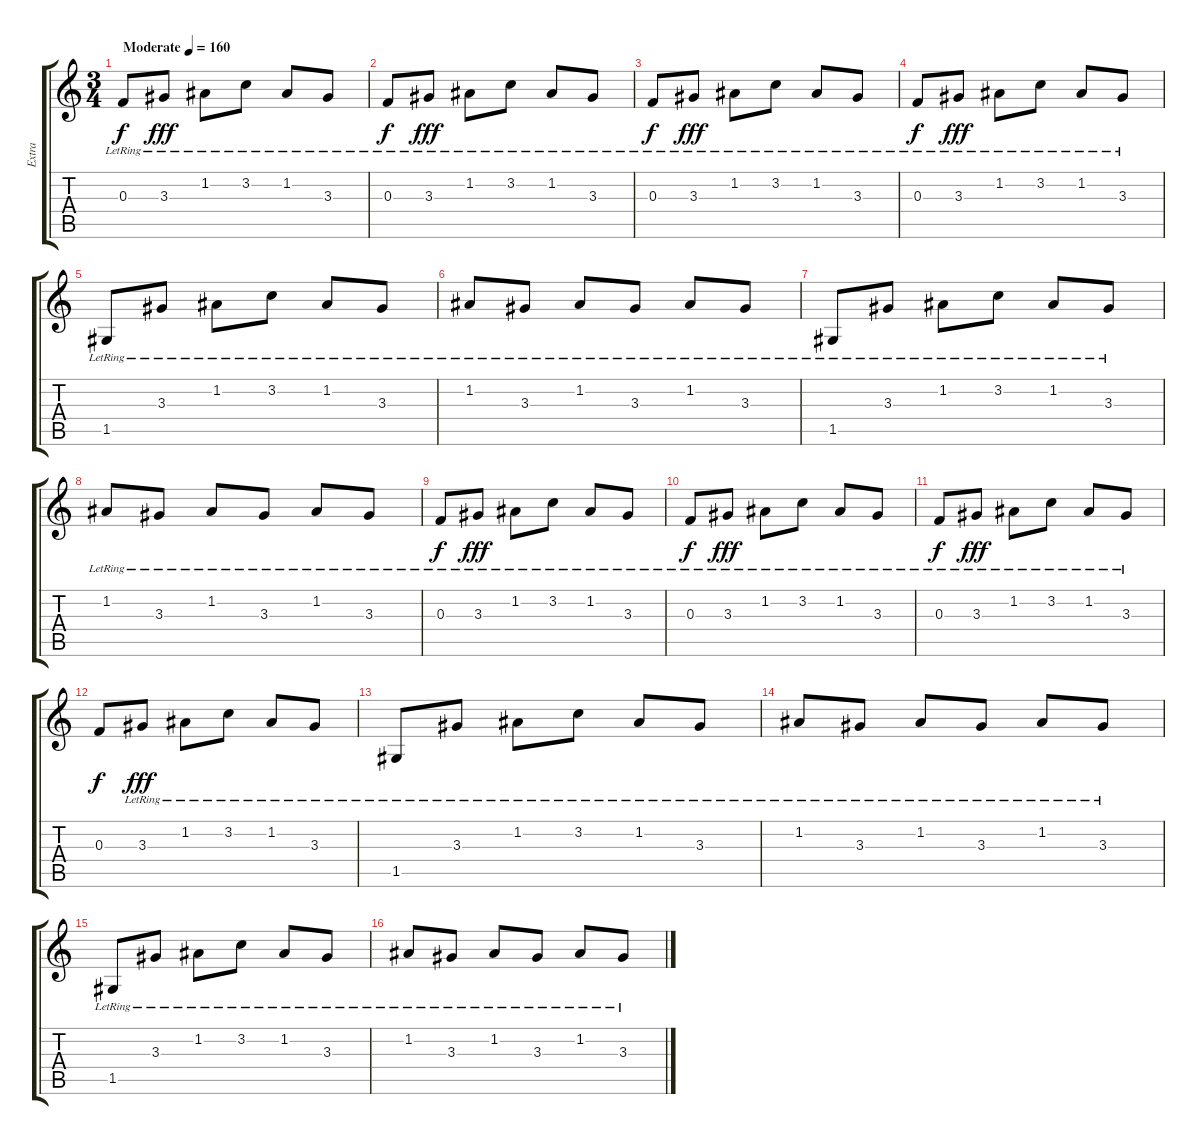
\track ("Extra" "Extra") {instrument electricguitarmuted}
\staff {score tabs}
\tuning (D4 A3 F3 C3 G2 C2) {hide}
\ts (3 4)
\tempo (160 "Moderate")
\clef g2
\ks c
0.3{lr}.8{dy f instrument electricguitarmuted} 3.3{lr}.8{dy fff} 1.2{lr}.8 3.2{lr}.8 1.2{lr}.8 3.3{lr}.8 |
0.3{lr}.8{dy f} 3.3{lr}.8{dy fff} 1.2{lr}.8 3.2{lr}.8 1.2{lr}.8 3.3{lr}.8 |
0.3{lr}.8{dy f} 3.3{lr}.8{dy fff} 1.2{lr}.8 3.2{lr}.8 1.2{lr}.8 3.3{lr}.8 |
0.3{lr}.8{dy f} 3.3{lr}.8{dy fff} 1.2{lr}.8 3.2{lr}.8 1.2{lr}.8 3.3{lr}.8 |
1.5{lr}.8 3.3{lr}.8 1.2{lr}.8 3.2{lr}.8 1.2{lr}.8 3.3{lr}.8 |
1.2{lr}.8 3.3{lr}.8 1.2{lr}.8 3.3{lr}.8 1.2{lr}.8 3.3{lr}.8 |
1.5{lr}.8 3.3{lr}.8 1.2{lr}.8 3.2{lr}.8 1.2{lr}.8 3.3{lr}.8 |
1.2{lr}.8 3.3{lr}.8 1.2{lr}.8 3.3{lr}.8 1.2{lr}.8 3.3{lr}.8 |
0.3{lr}.8{dy f} 3.3{lr}.8{dy fff} 1.2{lr}.8 3.2{lr}.8 1.2{lr}.8 3.3{lr}.8 |
0.3{lr}.8{dy f} 3.3{lr}.8{dy fff} 1.2{lr}.8 3.2{lr}.8 1.2{lr}.8 3.3{lr}.8 |
0.3{lr}.8{dy f} 3.3{lr}.8{dy fff} 1.2{lr}.8 3.2{lr}.8 1.2{lr}.8 3.3{lr}.8 |
0.3.8{dy f} 3.3{lr}.8{dy fff} 1.2{lr}.8 3.2{lr}.8 1.2{lr}.8 3.3{lr}.8 |
1.5{lr}.8 3.3{lr}.8 1.2{lr}.8 3.2{lr}.8 1.2{lr}.8 3.3{lr}.8 |
1.2{lr}.8 3.3{lr}.8 1.2{lr}.8 3.3{lr}.8 1.2{lr}.8 3.3{lr}.8 |
1.5{lr}.8 3.3{lr}.8 1.2{lr}.8 3.2{lr}.8 1.2{lr}.8 3.3{lr}.8 |
1.2{lr}.8 3.3{lr}.8 1.2{lr}.8 3.3{lr}.8 1.2{lr}.8 3.3{lr}.8
